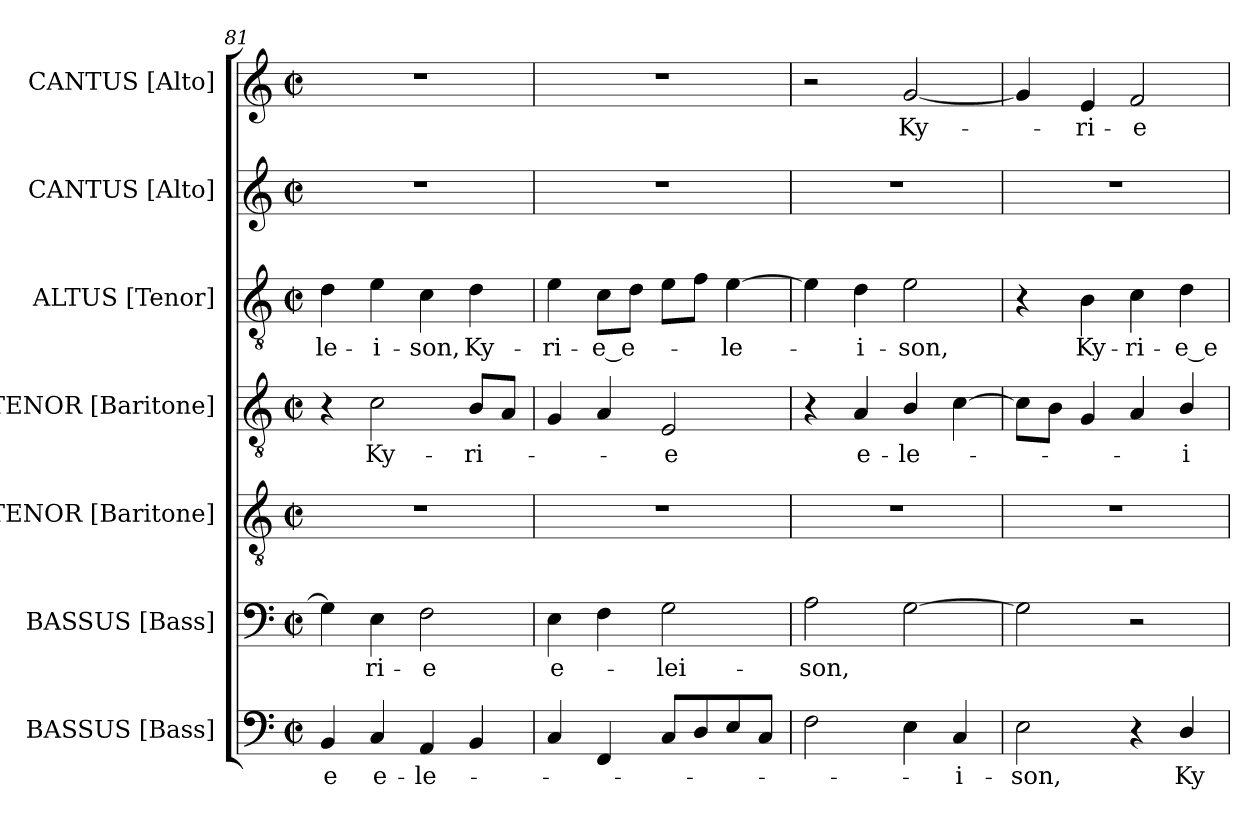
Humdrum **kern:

**kern	**text	**kern	**text	**kern	**kern	**text	**kern	**text	**kern	**kern	**text
*part7	*part7	*part6	*part6	*part5	*part4	*part4	*part3	*part3	*part2	*part1	*part1
*staff7	*staff7	*staff6	*staff6	*staff5	*staff4	*staff4	*staff3	*staff3	*staff2	*staff1	*staff1
*I"BASSUS [Bass]	*	*I"BASSUS [Bass]	*	*I"TENOR [Baritone]	*I"TENOR [Baritone]	*	*I"ALTUS [Tenor]	*	*I"CANTUS [Alto]	*I"CANTUS [Alto]	*
*I'B.	*	*I'B.	*	*I'Bar.	*I'Bar.	*	*I'T.	*	*I'A.	*I'A.	*
*clefF4	*	*clefF4	*	*clefGv2	*clefGv2	*	*clefGv2	*	*clefG2	*clefG2	*
*	*	*	*	*ITrd7c12	*ITrd7c12	*	*ITrd7c12	*	*	*	*
*k[]	*	*k[]	*	*k[]	*k[]	*	*k[]	*	*k[]	*k[]	*
*C:	*	*C:	*	*C:	*C:	*	*C:	*	*C:	*C:	*
*M2/2	*	*M2/2	*	*M2/2	*M2/2	*	*M2/2	*	*M2/2	*M2/2	*
*met(c|)	*	*met(c|)	*	*met(c|)	*met(c|)	*	*met(c|)	*	*met(c|)	*met(c|)	*
=81	=81	=81	=81	=81	=81	=81	=81	=81	=81	=81	=81
!	!LO:LY:b:color=#000000	!	!	!	!	!	!	!	!	!	!
!	!	!	!	!	!	!	!	!LO:LY:b:color=#000000	!	!	!
4BBi/	-e	4Gi\]	.	1r	4r	.	4Di\	-le-	1r	1r	.
!	!LO:LY:b:color=#000000	!	!	!	!	!	!	!	!	!	!
!	!	!	!LO:LY:b:color=#000000	!	!	!	!	!	!	!	!
!	!	!	!	!	!	!LO:LY:b:color=#000000	!	!	!	!	!
!	!	!	!	!	!	!	!	!LO:LY:b:color=#000000	!	!	!
4Ci/	e-	4Ei\	-ri-	.	2Ci\	Ky-	4Ei\	-i-	.	.	.
!	!LO:LY:b:color=#000000	!	!	!	!	!	!	!	!	!	!
!	!	!	!LO:LY:b:color=#000000	!	!	!	!	!	!	!	!
!	!	!	!	!	!	!	!	!LO:LY:b:color=#000000	!	!	!
4AAi/	-le-	2Fi\	-e	.	.	.	4Ci\	-son,	.	.	.
!	!	!	!	!	!	!LO:LY:b:color=#000000	!	!	!	!	!
!	!	!	!	!	!	!	!	!LO:LY:b:color=#000000	!	!	!
4BBi/	.	.	.	.	8BBi/L	-ri-	4Di\	Ky-	.	.	.
.	.	.	.	.	8AAi/J	.	.	.	.	.	.
!!LO:LB:g=z
=82	=82	=82	=82	=82	=82	=82	=82	=82	=82	=82	=82
!	!	!	!LO:LY:b:color=#000000	!	!	!	!	!	!	!	!
!	!	!	!	!	!	!	!	!LO:LY:b:color=#000000	!	!	!
4Ci/	.	4Ei\	e-	1r	4GGi/	.	4Ei\	-ri-	1r	1r	.
!	!	!	!	!	!	!	!	!LO:LY:b:color=#000000	!	!	!
4FFi/	.	4Fi\	.	.	4AAi/	.	8Ci\L	-e_e-	.	.	.
.	.	.	.	.	.	.	8Di\J	.	.	.	.
!	!	!	!LO:LY:b:color=#000000	!	!	!	!	!	!	!	!
!	!	!	!	!	!	!LO:LY:b:color=#000000	!	!	!	!	!
8Ci/L	.	2Gi\	-lei-	.	2EEi/	-e	8Ei\L	.	.	.	.
8Di/	.	.	.	.	.	.	8Fi\J	.	.	.	.
!	!	!	!	!	!	!	!	!LO:LY:b:color=#000000	!	!	!
8Ei/	.	.	.	.	.	.	[>4Ei\	-le-	.	.	.
8Ci/J	.	.	.	.	.	.	.	.	.	.	.
=83	=83	=83	=83	=83	=83	=83	=83	=83	=83	=83	=83
!	!	!	!LO:LY:b:color=#000000	!	!	!	!	!	!	!	!
2Fi\	.	2Ai\	-son,	1r	4r	.	4Ei\]	.	1r	2r	.
!	!	!	!	!	!	!LO:LY:b:color=#000000	!	!	!	!	!
!	!	!	!	!	!	!	!	!LO:LY:b:color=#000000	!	!	!
.	.	.	.	.	4AAi/	e-	4Di\	-i-	.	.	.
!	!	!	!	!	!	!LO:LY:b:color=#000000	!	!	!	!	!
!	!	!	!	!	!	!	!	!LO:LY:b:color=#000000	!	!	!
!	!	!	!	!	!	!	!	!	!	!	!LO:LY:b:color=#000000
4Ei\	.	[>2Gi\	.	.	4BBi/	-le-	2Ei\	-son,	.	[<2gi/	Ky-
!	!LO:LY:b:color=#000000	!	!	!	!	!	!	!	!	!	!
4Ci/	-i-	.	.	.	[>4Ci\	.	.	.	.	.	.
=84	=84	=84	=84	=84	=84	=84	=84	=84	=84	=84	=84
!	!LO:LY:b:color=#000000	!	!	!	!	!	!	!	!	!	!
2Ei\	-son,	2Gi\]	.	1r	8Ci\L]	.	4r	.	1r	4gi/]	.
.	.	.	.	.	8BBi\J	.	.	.	.	.	.
!	!	!	!	!	!	!	!	!LO:LY:b:color=#000000	!	!	!
!	!	!	!	!	!	!	!	!	!	!	!LO:LY:b:color=#000000
.	.	.	.	.	4GGi/	.	4BBi\	Ky-	.	4ei/	-ri-
!	!	!	!	!	!	!	!	!LO:LY:b:color=#000000	!	!	!
!	!	!	!	!	!	!	!	!	!	!	!LO:LY:b:color=#000000
4r	.	2r	.	.	4AAi/	.	4Ci\	-ri-	.	2fi/	-e
!	!LO:LY:b:color=#000000	!	!	!	!	!	!	!	!	!	!
!	!	!	!	!	!	!LO:LY:b:color=#000000	!	!	!	!	!
!	!	!	!	!	!	!	!	!LO:LY:b:color=#000000	!	!	!
4Di/	Ky-	.	.	.	4BBi/	-i-	4Di\	-e_e-	.	.	.
=	=	=	=	=	=	=	=	=	=	=	=
*-	*-	*-	*-	*-	*-	*-	*-	*-	*-	*-	*-
